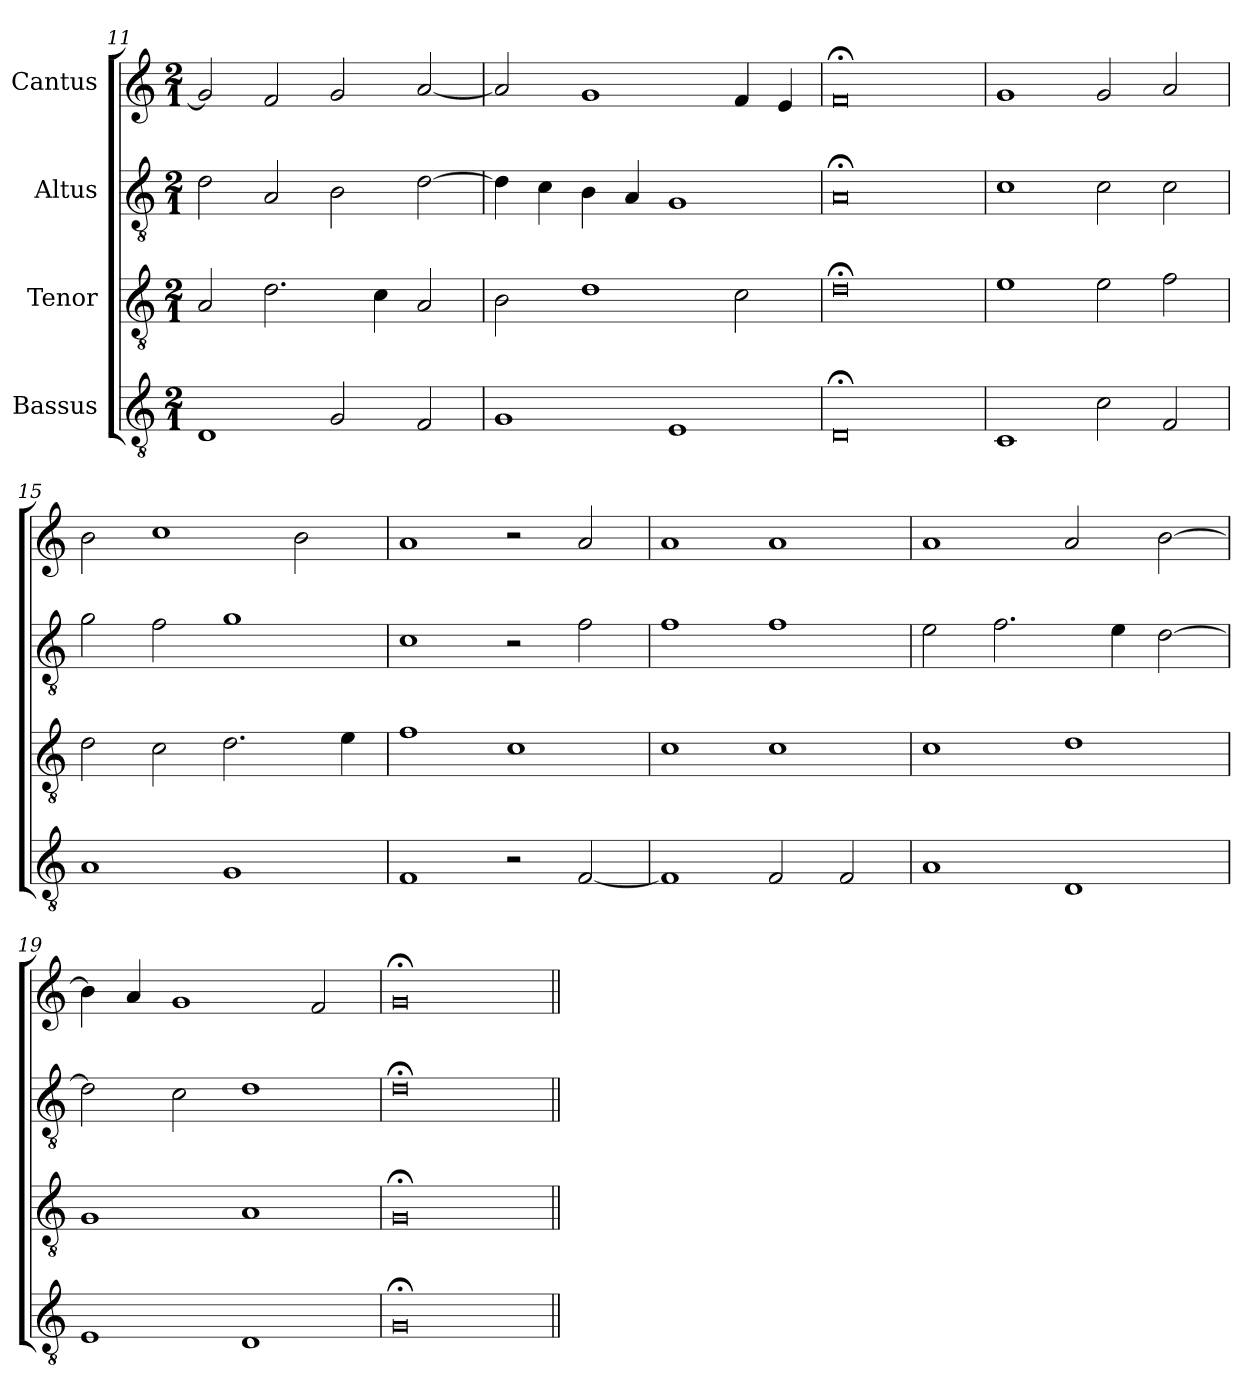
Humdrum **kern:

**kern	**kern	**kern	**kern
*part4	*part3	*part2	*part1
*staff4	*staff3	*staff2	*staff1
*I"Bassus	*I"Tenor	*I"Altus	*I"Cantus
*clefGv2	*clefGv2	*clefGv2	*clefG2
*ITrd7c12	*ITrd7c12	*ITrd7c12	*
*k[]	*k[]	*k[]	*k[]
*C:	*C:	*C:	*C:
*M2/1	*M2/1	*M2/1	*M2/1
=11	=11	=11	=11
1DDi	2AAi/	2Di\	2gi/]
.	2.Di\	2AAi/	2fi/
2GGi/	.	2BBi\	2gi/
.	4Ci\	.	.
2FFi/	2AAi/	[>2Di\	[<2ai/
!!LO:LB:g=z
=12	=12	=12	=12
1GGi	2BBi\	4Di\]	2ai/]
.	.	4Ci\	.
.	1Di	4BBi\	1gi
.	.	4AAi/	.
1EEi	.	1GGi	.
.	2Ci\	.	4fi/
.	.	.	4ei/
=13	=13	=13	=13
0DD;i	0D;i	0AA;i	0f;i
=14	=14	=14	=14
1CCi	1Ei	1Ci	1gi
2Ci\	2Ei\	2Ci\	2gi/
2FFi/	2Fi\	2Ci\	2ai/
=15	=15	=15	=15
1AAi	2Di\	2Gi\	2bi\
.	2Ci\	2Fi\	1cci
1GGi	2.Di\	1Gi	.
.	.	.	2bi\
.	4Ei\	.	.
=16	=16	=16	=16
1FFi	1Fi	1Ci	1ai
2r	1Ci	2r	2r
[<2FFi/	.	2Fi\	2ai/
=17	=17	=17	=17
1FFi]	1Ci	1Fi	1ai
2FFi/	1Ci	1Fi	1ai
2FFi/	.	.	.
!!LO:LB:g=z
=18	=18	=18	=18
1AAi	1Ci	2Ei\	1ai
.	.	2.Fi\	.
1DDi	1Di	.	2ai/
.	.	4Ei\	.
.	.	[>2Di\	[>2bi\
=19	=19	=19	=19
1EEi	1GGi	2Di\]	4bi\]
.	.	.	4ai/
.	.	2Ci\	1gi
1DDi	1AAi	1Di	.
.	.	.	2fi/
=20	=20	=20	=20
0GG;i	0GG;i	0D;i	0g;i
=||	=||	=||	=||
*-	*-	*-	*-
